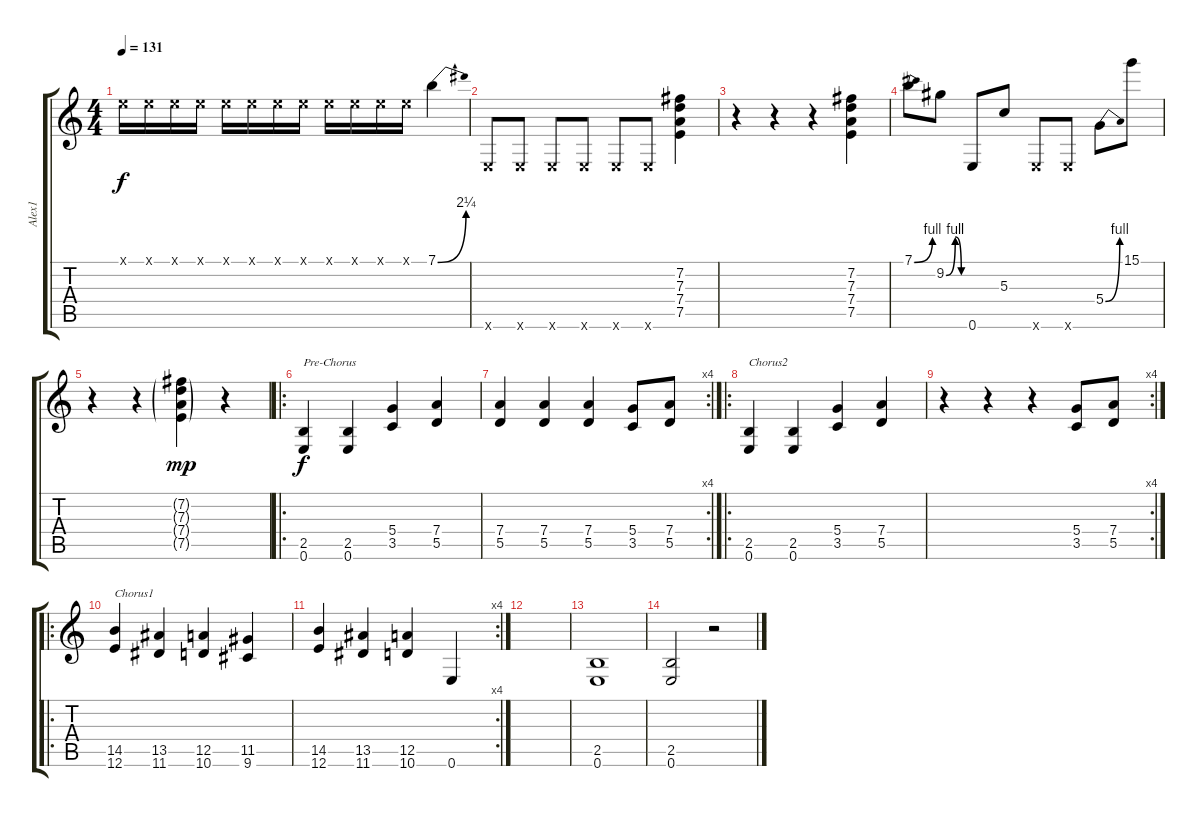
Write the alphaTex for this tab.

\track ("Alex1" "Alex1") {instrument electricguitarjazz}
\staff {score tabs}
\tuning (E4 B3 G3 D3 A2 E2) {hide}
\ts (4 4)
\tempo 131
\clef g2
\ks c
0.1{x}.16{dy f} 0.1{x}.16 0.1{x}.16 0.1{x}.16 0.1{x}.16 0.1{x}.16 0.1{x}.16 0.1{x}.16 0.1{x}.16 0.1{x}.16 0.1{x}.16 0.1{x}.16 7.1{be (bend 0 0 60 9)}.4 |
0.6{x}.8 0.6{x}.8 0.6{x}.8 0.6{x}.8 0.6{x}.8 0.6{x}.8 (7.2 7.3 7.4 7.5).4 |
r.4 r.4 r.4 (7.2 7.3 7.4 7.5).4 |
7.1{be (bend 0 0 60 4)}.8 9.2{be (custom 0 0 30 4 50 0 60 0)}.8 0.6.8 5.3.8 0.6{x}.8 0.6{x}.8 5.4{be (bend 0 0 60 4)}.8 15.1{be (hold 0 0 60 0)}.8 |
r.4 r.4 (7.2{g} 7.3{g} 7.4{g} 7.5{g}).4{dy mp} r.4 |
\ro
(2.5 0.6).4{txt "Pre-Chorus" dy f} (2.5 0.6).4 (5.4 3.5).4 (7.4 5.5).4 |
\rc 4
(7.4 5.5).4 (7.4 5.5).4 (7.4 5.5).4 (5.4 3.5).8 (7.4 5.5).8 |
\ro
(2.5 0.6).4{txt "Chorus2"} (2.5 0.6).4 (5.4 3.5).4 (7.4 5.5).4 |
\rc 4
r.4 r.4 r.4 (5.4 3.5).8 (7.4 5.5).8 |
\ro
(14.5 12.6).4{txt "Chorus1"} (13.5 11.6).4 (12.5 10.6).4 (11.5 9.6).4 |
\rc 4
(14.5 12.6).4 (13.5 11.6).4 (12.5 10.6).4 0.6.4 |
|
(2.5 0.6).1 |
(2.5 0.6).2 r.2
